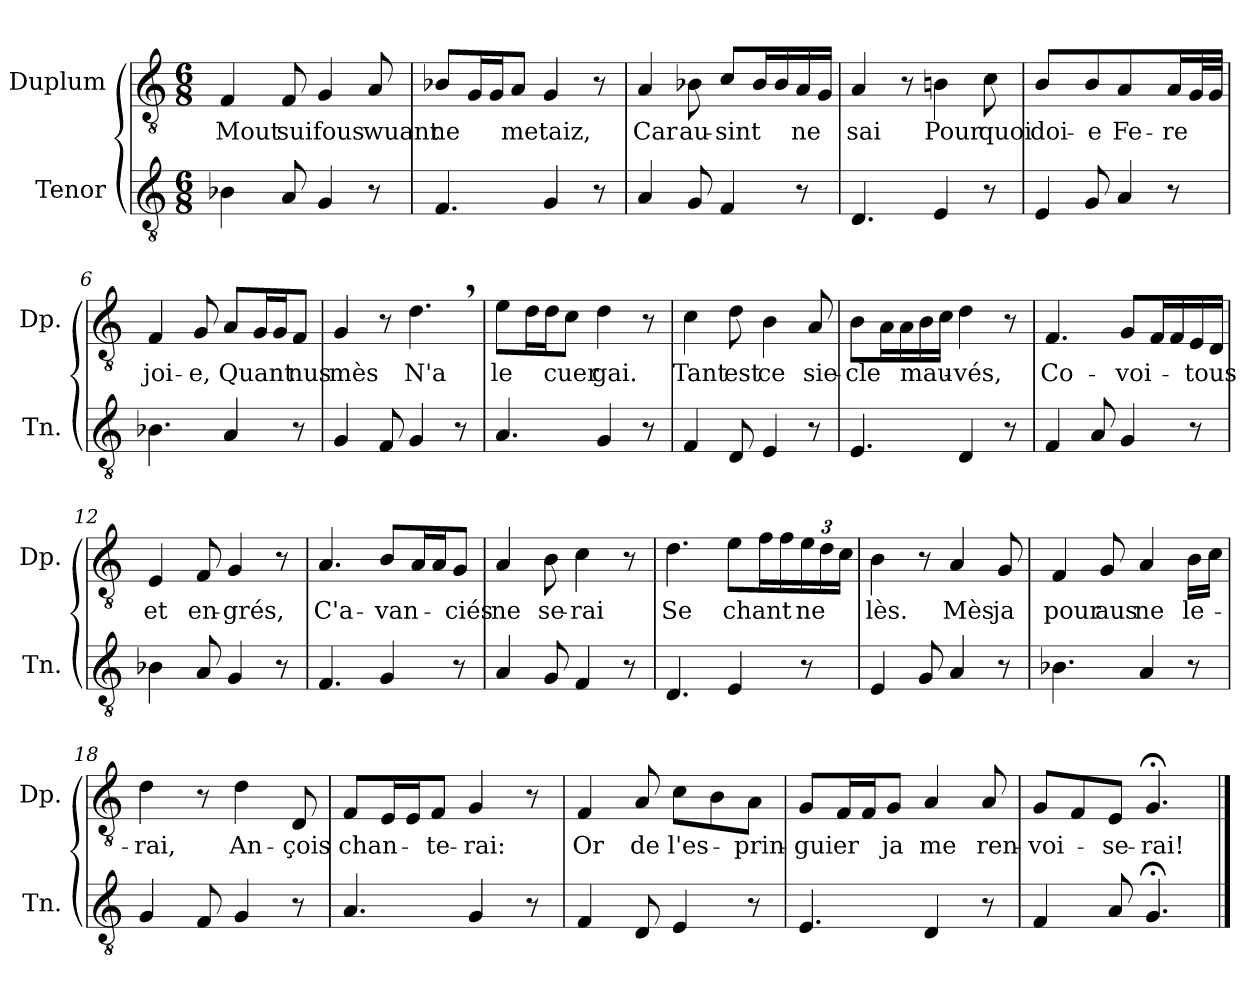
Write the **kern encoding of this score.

**kern	**kern	**text
*part2	*part1	*part1
*staff2	*staff1	*staff1
*I"Tenor	*I"Duplum	*
*I'Tn.	*I'Dp.	*
*clefGv2	*clefGv2	*
*k[]	*k[]	*
*M6/8	*M6/8	*
=1	=1	=1
!	!	!LO:LY:b
4B-X\	4F/	Mout
!	!	!LO:LY:b
8A/	8F/	sui
!	!	!LO:LY:b
4G/	4G/	fous
!	!	!LO:LY:b
8r	8A/	wuant
=2	=2	=2
!	!	!LO:LY:b
4.F/	8B-X/L	ne
*	*tremolo	*
.	16G/	.
.	16G/	.
*	*Xtremolo	*
!	!	!LO:LY:b
.	8A/J	me
!	!	!LO:LY:b
4G/	4G/	taiz,
8r	8r	.
=3	=3	=3
!	!	!LO:LY:b
4A/	4A/	Car
!	!	!LO:LY:b
8G/	8B-X\	au-
!	!	!LO:LY:b
4F/	8c/L	-sint
*	*tremolo	*
.	16B-/	.
.	16B-/	.
*	*Xtremolo	*
!	!	!LO:LY:b
8r	16A/L	ne
.	16G/JJ	.
=4	=4	=4
!	!	!LO:LY:b
4.D/	4A/	sai
.	8r	.
!	!	!LO:LY:b
4E/	4Bn\	Pour
!	!	!LO:LY:b
8r	8c\	quoi
=5	=5	=5
!	!	!LO:LY:b
4E/	4B\	doi-
!	!	!LO:LY:b
8G/	8B\	-e
!	!	!LO:LY:b
4A/	4A/	Fe-
!	!	!LO:LY:b
8r	16A/LL	-re
*	*tremolo	*
.	32G/	.
.	32G/JJJ	.
*	*Xtremolo	*
!!LO:LB:g=z
=6	=6	=6
!	!	!LO:LY:b
4.B-X\	4F/	joi-
!	!	!LO:LY:b
.	8G/	-e,
!	!	!LO:LY:b
4A/	8A/L	Quant
*	*tremolo	*
.	16G/	.
.	16G/	.
*	*Xtremolo	*
!	!	!LO:LY:b
8r	8F/J	nus
=7	=7	=7
!	!	!LO:LY:b
4G/	4G/	mès
8F/	8r	.
!	!	!LO:LY:b
4G/	4.d,\	N'a
8r	.	.
=8	=8	=8
!	!	!LO:LY:b
4.A/	8e\L	le
*	*tremolo	*
.	16d\	.
.	16d\	.
*	*Xtremolo	*
!	!	!LO:LY:b
.	8c\J	cuer
!	!	!LO:LY:b
4G/	4d\	gai.
8r	8r	.
=9	=9	=9
!	!	!LO:LY:b
4F/	4c\	Tant
!	!	!LO:LY:b
8D/	8d\	est
!	!	!LO:LY:b
4E/	4B\	ce
!	!	!LO:LY:b
8r	8A/	sie-
=10	=10	=10
!	!	!LO:LY:b
4.E/	8B\L	-cle
*	*tremolo	*
.	16A\	.
.	16A\	.
*	*Xtremolo	*
!	!	!LO:LY:b
.	16B\L	mau-
.	16c\JJ	.
!	!	!LO:LY:b
4D/	4d\	-vés,
8r	8r	.
=11	=11	=11
!	!	!LO:LY:b
4F/	4.F/	Co-
8A/	.	.
!	!	!LO:LY:b
4G/	8G/L	-voi-
*	*tremolo	*
.	16F/	.
.	16F/	.
*	*Xtremolo	*
!	!	!LO:LY:b
8r	16E/L	-tous
.	16D/JJ	.
!!LO:LB:g=z
=12	=12	=12
!	!	!LO:LY:b
4B-X\	4E/	et
!	!	!LO:LY:b
8A/	8F/	en-
!	!	!LO:LY:b
4G/	4G/	-grés,
8r	8r	.
=13	=13	=13
!	!	!LO:LY:b
4.F/	4.A/	C'a-
!	!	!LO:LY:b
4G/	8B/L	-van-
*	*tremolo	*
.	16A/	.
.	16A/	.
*	*Xtremolo	*
!	!	!LO:LY:b
8r	8G/J	-ciés
=14	=14	=14
!	!	!LO:LY:b
4A/	4A/	ne
!	!	!LO:LY:b
8G/	8B\	se-
!	!	!LO:LY:b
4F/	4c\	-rai
8r	8r	.
=15	=15	=15
!	!	!LO:LY:b
4.D/	4.d\	Se
!	!	!LO:LY:b
4E/	8e\L	chant
*	*tremolo	*
.	16f\	.
.	16f\	.
*	*Xtremolo	*
*	*Xbrackettup	*
!	!	!LO:LY:b
8r	24e\L	ne
.	24d\	.
.	24c\JJ	.
=16	=16	=16
!	!	!LO:LY:b
4E/	4B\	lès.
8G/	8r	.
!	!	!LO:LY:b
4A/	4A/	Mès
!	!	!LO:LY:b
8r	8G/	ja
=17	=17	=17
!	!	!LO:LY:b
4.B-X\	4F/	pour
!	!	!LO:LY:b
.	8G/	aus
!	!	!LO:LY:b
4A/	4A/	ne
!	!	!LO:LY:b
8r	16B\LL	le-
.	16c\JJ	.
=18	=18	=18
!	!	!LO:LY:b
4G/	4d\	-rai,
8F/	8r	.
!	!	!LO:LY:b
4G/	4d\	An-
!	!	!LO:LY:b
8r	8D/	-çois
!!LO:LB:g=z
=19	=19	=19
!	!	!LO:LY:b
4.A/	8F/L	chan-
*	*tremolo	*
.	16E/	.
.	16E/	.
*	*Xtremolo	*
!	!	!LO:LY:b
.	8F/J	-te-
!	!	!LO:LY:b
4G/	4G/	-rai:
8r	8r	.
=20	=20	=20
!	!	!LO:LY:b
4F/	4F/	Or
!	!	!LO:LY:b
8D/	8A/	de
!	!	!LO:LY:b
4E/	8c\L	l'es-
.	8B\	.
!	!	!LO:LY:b
8r	8A\J	-prin-
=21	=21	=21
!	!	!LO:LY:b
4.E/	8G/L	-guier
*	*tremolo	*
.	16F/	.
.	16F/	.
*	*Xtremolo	*
!	!	!LO:LY:b
.	8G/J	ja
!	!	!LO:LY:b
4D/	4A/	me
!	!	!LO:LY:b
8r	8A/	ren-
=22	=22	=22
!	!	!LO:LY:b
4F/	8G/L	-voi-
.	8F/	.
!	!	!LO:LY:b
8A/	8E/J	-se-
!	!	!LO:LY:b
4.G;</	4.G;</	-rai!
==	==	==
*-	*-	*-
